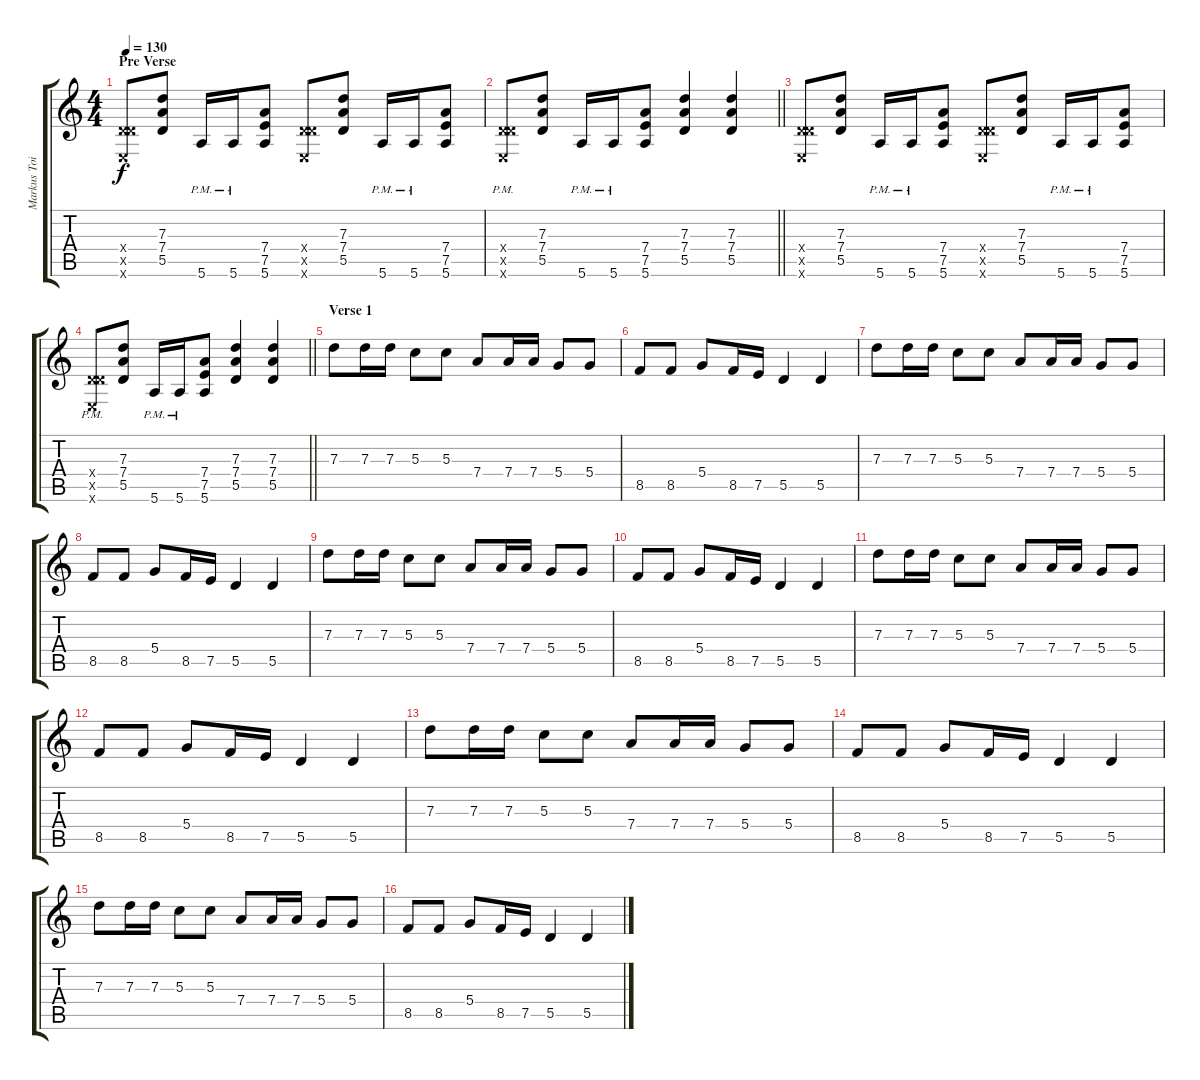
\track ("Markus Toivonen" "Markus Toi") {instrument distortionguitar}
\staff {score tabs}
\tuning (E4 B3 G3 D3 A2 E2) {hide}
\ts (4 4)
\section ("" "Pre Verse")
\tempo 130
\clef g2
\ks c
(0.4{x} 5.5{x} 0.6{x}).8{dy f instrument distortionguitar} (7.3 7.4 5.5).8 5.6{pm}.16 5.6{pm}.16 (7.4 7.5 5.6).8 (0.4{x} 5.5{x} 0.6{x}).8 (7.3 7.4 5.5).8 5.6{pm}.16 5.6{pm}.16 (7.4 7.5 5.6).8 |
\barLineRight lightlight
(0.4{x} 5.5{pm x} 0.6{x}).8 (7.3 7.4 5.5).8 5.6{pm}.16 5.6{pm}.16 (7.4 7.5 5.6).8 (7.3 7.4 5.5).4 (7.3 7.4 5.5).4 |
(0.4{x} 5.5{x} 0.6{x}).8{instrument distortionguitar} (7.3 7.4 5.5).8 5.6{pm}.16 5.6{pm}.16 (7.4 7.5 5.6).8 (0.4{x} 5.5{x} 0.6{x}).8 (7.3 7.4 5.5).8 5.6{pm}.16 5.6{pm}.16 (7.4 7.5 5.6).8 |
\barLineRight lightlight
(0.4{x} 5.5{pm x} 0.6{x}).8 (7.3 7.4 5.5).8 5.6{pm}.16 5.6{pm}.16 (7.4 7.5 5.6).8 (7.3 7.4 5.5).4 (7.3 7.4 5.5).4 |
\section ("" "Verse 1")
7.3.8 7.3.16 7.3.16 5.3.8 5.3.8 7.4.8 7.4.16 7.4.16 5.4.8 5.4.8 |
8.5.8 8.5.8 5.4.8 8.5.16 7.5.16 5.5.4 5.5.4 |
7.3.8 7.3.16 7.3.16 5.3.8 5.3.8 7.4.8 7.4.16 7.4.16 5.4.8 5.4.8 |
8.5.8 8.5.8 5.4.8 8.5.16 7.5.16 5.5.4 5.5.4 |
7.3.8 7.3.16 7.3.16 5.3.8 5.3.8 7.4.8 7.4.16 7.4.16 5.4.8 5.4.8 |
8.5.8 8.5.8 5.4.8 8.5.16 7.5.16 5.5.4 5.5.4 |
7.3.8 7.3.16 7.3.16 5.3.8 5.3.8 7.4.8 7.4.16 7.4.16 5.4.8 5.4.8 |
8.5.8 8.5.8 5.4.8 8.5.16 7.5.16 5.5.4 5.5.4 |
7.3.8 7.3.16 7.3.16 5.3.8 5.3.8 7.4.8 7.4.16 7.4.16 5.4.8 5.4.8 |
8.5.8 8.5.8 5.4.8 8.5.16 7.5.16 5.5.4 5.5.4 |
7.3.8 7.3.16 7.3.16 5.3.8 5.3.8 7.4.8 7.4.16 7.4.16 5.4.8 5.4.8 |
8.5.8 8.5.8 5.4.8 8.5.16 7.5.16 5.5.4 5.5.4
